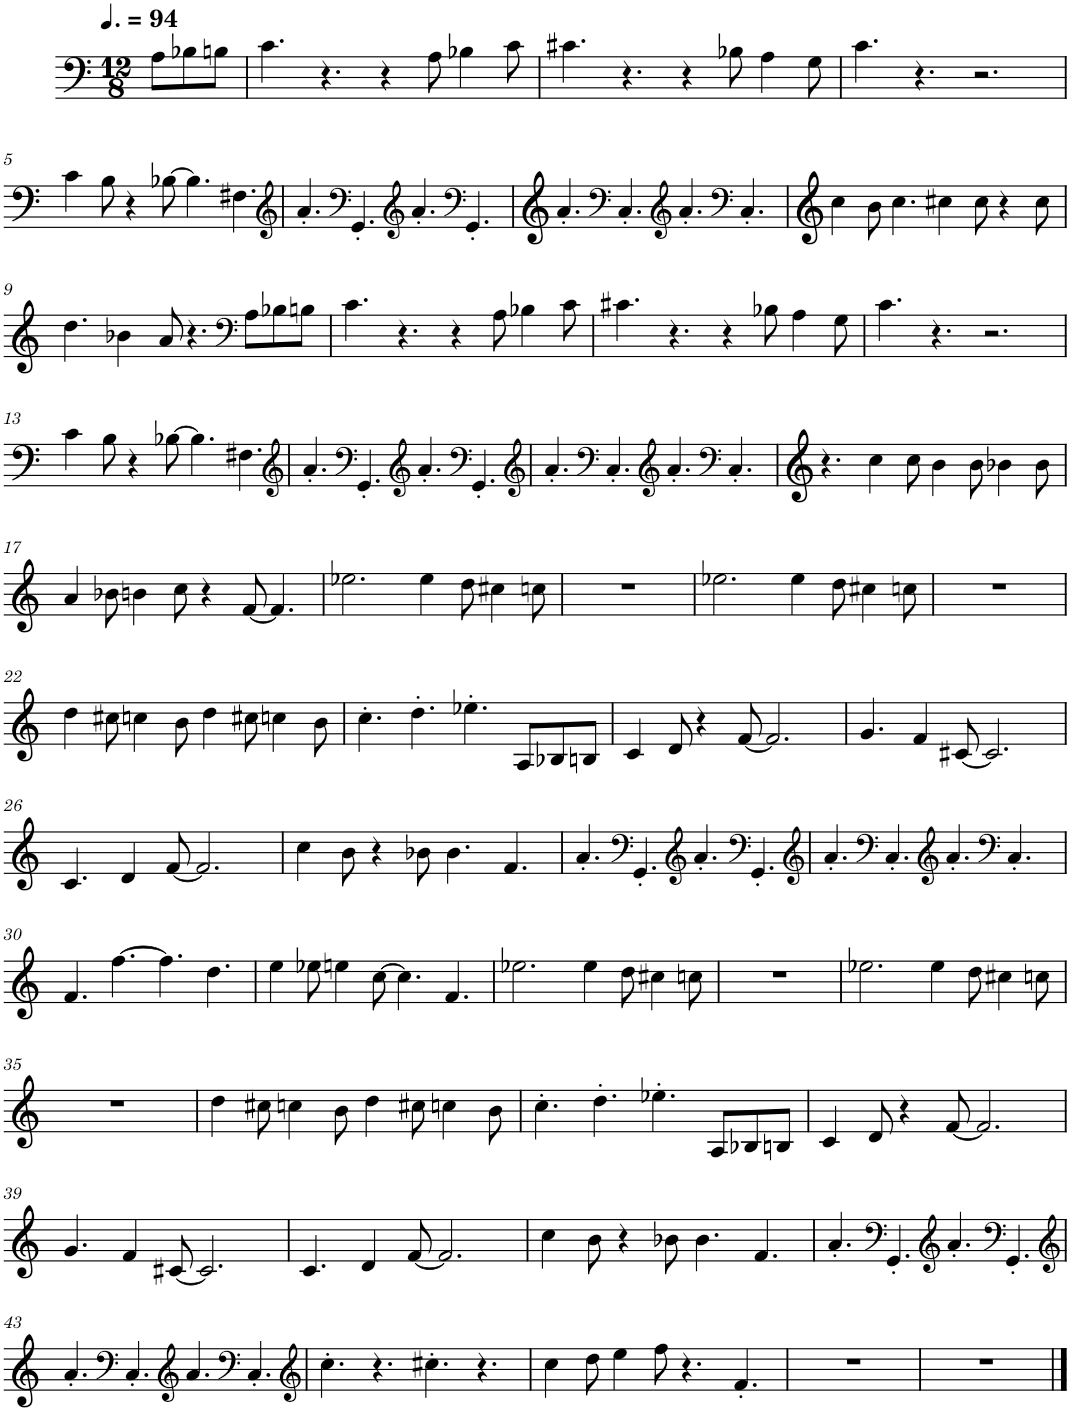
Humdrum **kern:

**kern
*part1
*staff1
*I"Piano
*I'Pno.
*clefF4
*k[]
*M12/8
*MM141
=1
8A\L
8B-X\
8Bn\J
=2
4.c\
4.r
4r
8A\
4B-X\
8c\
=3
4.c#X\
4.r
4r
8B-X\
4A\
8G\
=4
4.c\
4.r
2.r
!!LO:LB:g=z
=5
4c\
8B\
4r
[8B-X\
4.B-\]
4.F#X\
=6
*clefG2
4.a'/
*clefF4
4.GG'/
*clefG2
4.a'/
*clefF4
4.GG'/
=7
4.a'/
*clefF4
4.C'/
*clefG2
4.a'/
*clefF4
4.C'/
=8
4cc\
8b\
4.cc\
4cc#X\
8cc#\
4r
8cc#\
!!LO:LB:g=z
=9
4.dd\
4b-X\
8a/
4.r
*clefF4
8A\L
8B-X\
8Bn\J
=10
4.c\
4.r
4r
8A\
4B-X\
8c\
=11
4.c#X\
4.r
4r
8B-X\
4A\
8G\
=12
4.c\
4.r
2.r
!!LO:LB:g=z
=13
4c\
8B\
4r
[8B-X\
4.B-\]
4.F#X\
=14
*clefG2
4.a'/
*clefF4
4.GG'/
*clefG2
4.a'/
*clefF4
4.GG'/
=15
*clefG2
4.a'/
*clefF4
4.C'/
*clefG2
4.a'/
*clefF4
4.C'/
=16
4.r
4cc\
8cc\
4b\
8b\
4b-X\
8b-\
!!LO:LB:g=z
=17
4a/
8b-X\
4bn\
8cc\
4r
[8f/
4.f/]
=18
2.ee-X\
4ee-\
8dd\
4cc#X\
8ccn\
=19
1.r
=20
2.ee-X\
4ee-\
8dd\
4cc#X\
8ccn\
=21
1.r
!!LO:LB:g=z
=22
4dd\
8cc#X\
4ccn\
8b\
4dd\
8cc#X\
4ccn\
8b\
=23
4.cc'\
4.dd'\
4.ee-X'\
8A/L
8B-X/
8Bn/J
=24
4c/
8d/
4r
[8f/
2.f/]
=25
4.g/
4f/
[8c#X/
2.c#/]
!!LO:LB:g=z
=26
4.c/
4d/
[8f/
2.f/]
=27
4cc\
8b\
4r
8b-X\
4.b-\
4.f/
=28
4.a'/
*clefF4
4.GG'/
*clefG2
4.a'/
*clefF4
4.GG'/
=29
*clefG2
4.a'/
*clefF4
4.C'/
*clefG2
4.a'/
*clefF4
4.C'/
!!LO:LB:g=z
=30
4.f/
[4.ff\
4.ff\]
4.dd\
=31
4ee\
8ee-X\
4een\
[8cc\
4.cc\]
4.f/
=32
2.ee-X\
4ee-\
8dd\
4cc#X\
8ccn\
=33
1.r
=34
2.ee-X\
4ee-\
8dd\
4cc#X\
8ccn\
!!LO:LB:g=z
=35
1.r
=36
4dd\
8cc#X\
4ccn\
8b\
4dd\
8cc#X\
4ccn\
8b\
=37
4.cc'\
4.dd'\
4.ee-X'\
8A/L
8B-X/
8Bn/J
=38
4c/
8d/
4r
[8f/
2.f/]
!!LO:LB:g=z
=39
4.g/
4f/
[8c#X/
2.c#/]
=40
4.c/
4d/
[8f/
2.f/]
=41
4cc\
8b\
4r
8b-X\
4.b-\
4.f/
=42
4.a'/
*clefF4
4.GG'/
*clefG2
4.a'/
*clefF4
4.GG'/
!!LO:LB:g=z
=43
*clefG2
4.a'/
*clefF4
4.C'/
*clefG2
4.a/
*clefF4
4.C'/
=44
*clefG2
4.cc'\
4.r
4.cc#X'\
4.r
=45
4cc\
8dd\
4ee\
8ff\
4.r
4.f'/
=46
1.r
=47
1.r
==
*-
